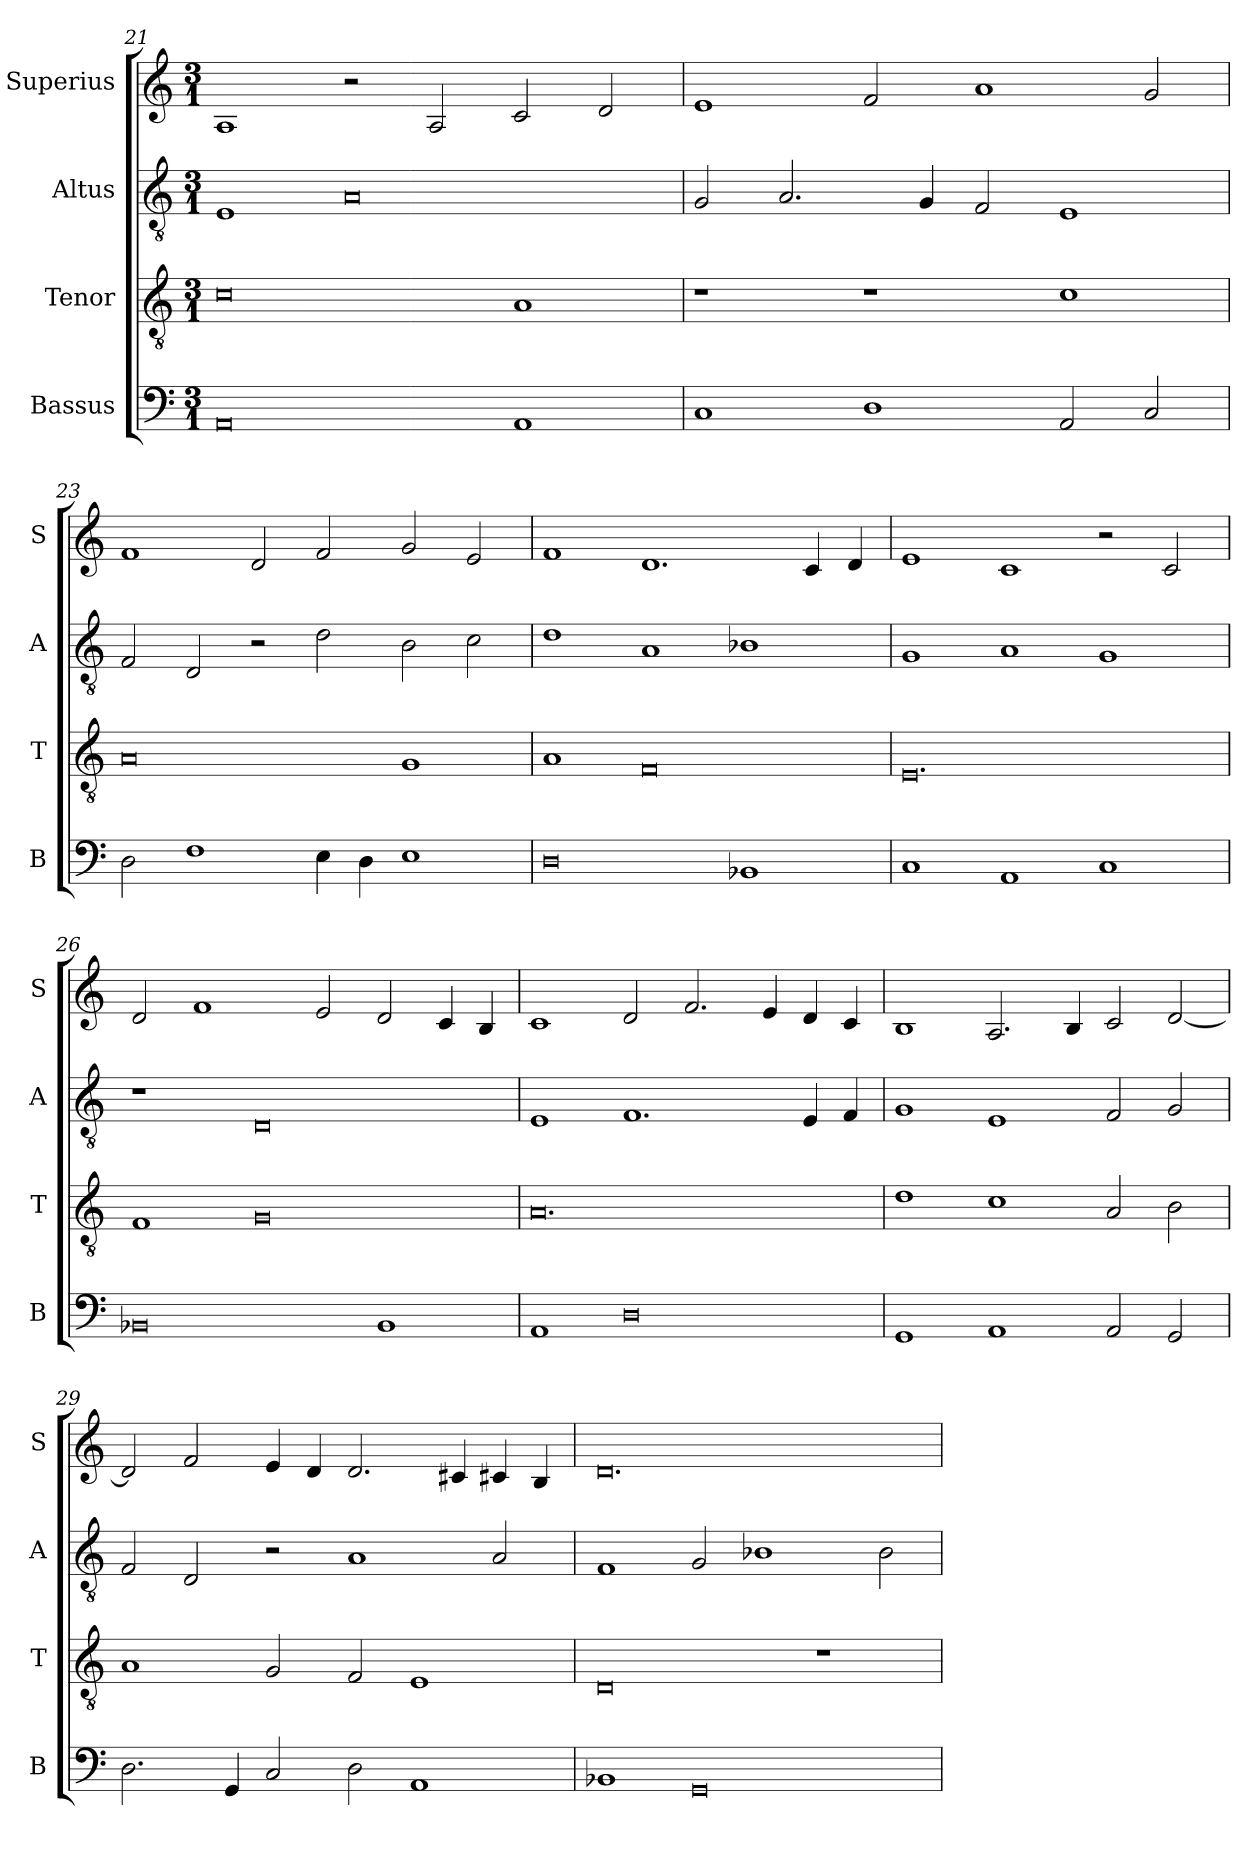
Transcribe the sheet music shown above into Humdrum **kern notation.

**kern	**kern	**kern	**kern
*part4	*part3	*part2	*part1
*staff4	*staff3	*staff2	*staff1
*I"Bassus	*I"Tenor	*I"Altus	*I"Superius
*I'B	*I'T	*I'A	*I'S
*clefF4	*clefGv2	*clefGv2	*clefG2
*k[]	*k[]	*k[]	*k[]
*M3/1	*M3/1	*M3/1	*M3/1
=21	=21	=21	=21
0AA	0c	1E	1A
.	.	0A	2r
.	.	.	2A/
1AA	1A	.	2c/
.	.	.	2d/
=22	=22	=22	=22
1C	1r	2G/	1e
.	.	2.A/	.
1D	1r	.	2f/
.	.	4G/	.
.	.	2F/	1a
2AA/	1c	1E	.
2C/	.	.	2g/
=23	=23	=23	=23
2D\	0A	2F/	1f
1F	.	2D/	.
.	.	2r	2d/
4E\	.	2d\	2f/
4D\	.	.	.
1E	1G	2B\	2g/
.	.	2c\	2e/
=24	=24	=24	=24
0D	1A	1d	1f
.	0F	1A	1.d
1BB-X	.	1B-X	.
.	.	.	4c/
.	.	.	4d/
=25	=25	=25	=25
1C	0.E	1G	1e
1AA	.	1A	1c
1C	.	1G	2r
.	.	.	2c/
=26	=26	=26	=26
0BB-X	1F	1r	2d/
.	.	.	1f
.	0G	0D	.
.	.	.	2e/
1BB-	.	.	2d/
.	.	.	4c/
.	.	.	4B/
=27	=27	=27	=27
1AA	0.A	1E	1c
0D	.	1.F	2d/
.	.	.	2.f/
.	.	.	4e/
.	.	4E/	4d/
.	.	4F/	4c/
=28	=28	=28	=28
1GG	1d	1G	1B
1AA	1c	1E	2.A/
.	.	.	4B/
2AA/	2A/	2F/	2c/
2GG/	2B\	2G/	[2d/
=29	=29	=29	=29
2.D\	1A	2F/	2d/]
.	.	2D/	2f/
4GG/	.	.	.
2C/	2G/	2r	4e/
.	.	.	4d/
2D\	2F/	1A	2.d/
1AA	1E	.	.
.	.	.	4c#X/
.	.	2A/	4c#X/
.	.	.	4B/
=30	=30	=30	=30
1BB-X	0D	1F	0.d
0GG	.	2G/	.
.	.	1B-X	.
.	1r	.	.
.	.	2B-\	.
=	=	=	=
*-	*-	*-	*-
